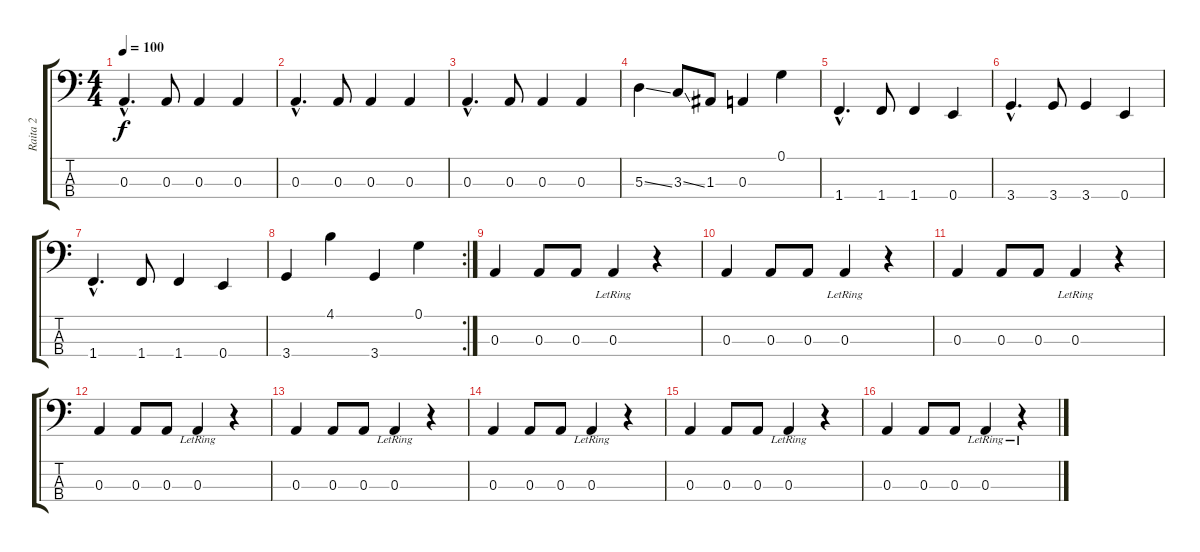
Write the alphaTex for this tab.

\track ("Raita 2" "Raita 2") {instrument fretlessbass}
\staff {score tabs}
\tuning (G2 D2 A1 E1) {hide}
\ts (4 4)
\tempo 100
\clef f4
\ks c
0.3{hac}.4{d dy f instrument fretlessbass} 0.3.8 0.3.4 0.3.4 |
0.3{hac}.4{d} 0.3.8 0.3.4 0.3.4 |
0.3{hac}.4{d} 0.3.8 0.3.4 0.3.4 |
5.3{ss}.4 3.3{ss}.8 1.3.8 0.3.4 0.1.4 |
1.4{hac}.4{d} 1.4.8 1.4.4 0.4.4 |
3.4{hac}.4{d} 3.4.8 3.4.4 0.4.4 |
1.4{hac}.4{d} 1.4.8 1.4.4 0.4.4 |
\rc 2
3.4.4 4.1.4 3.4.4 0.1.4 |
0.3.4 0.3.8 0.3.8 0.3{lr}.4 r.4 |
0.3.4 0.3.8 0.3.8 0.3{lr}.4 r.4 |
0.3.4 0.3.8 0.3.8 0.3{lr}.4 r.4 |
0.3.4 0.3.8 0.3.8 0.3{lr}.4 r.4 |
0.3.4 0.3.8 0.3.8 0.3{lr}.4 r.4 |
0.3.4 0.3.8 0.3.8 0.3{lr}.4 r.4 |
0.3.4 0.3.8 0.3.8 0.3{lr}.4 r.4 |
0.3.4 0.3.8 0.3.8 0.3{lr}.4 r.4
